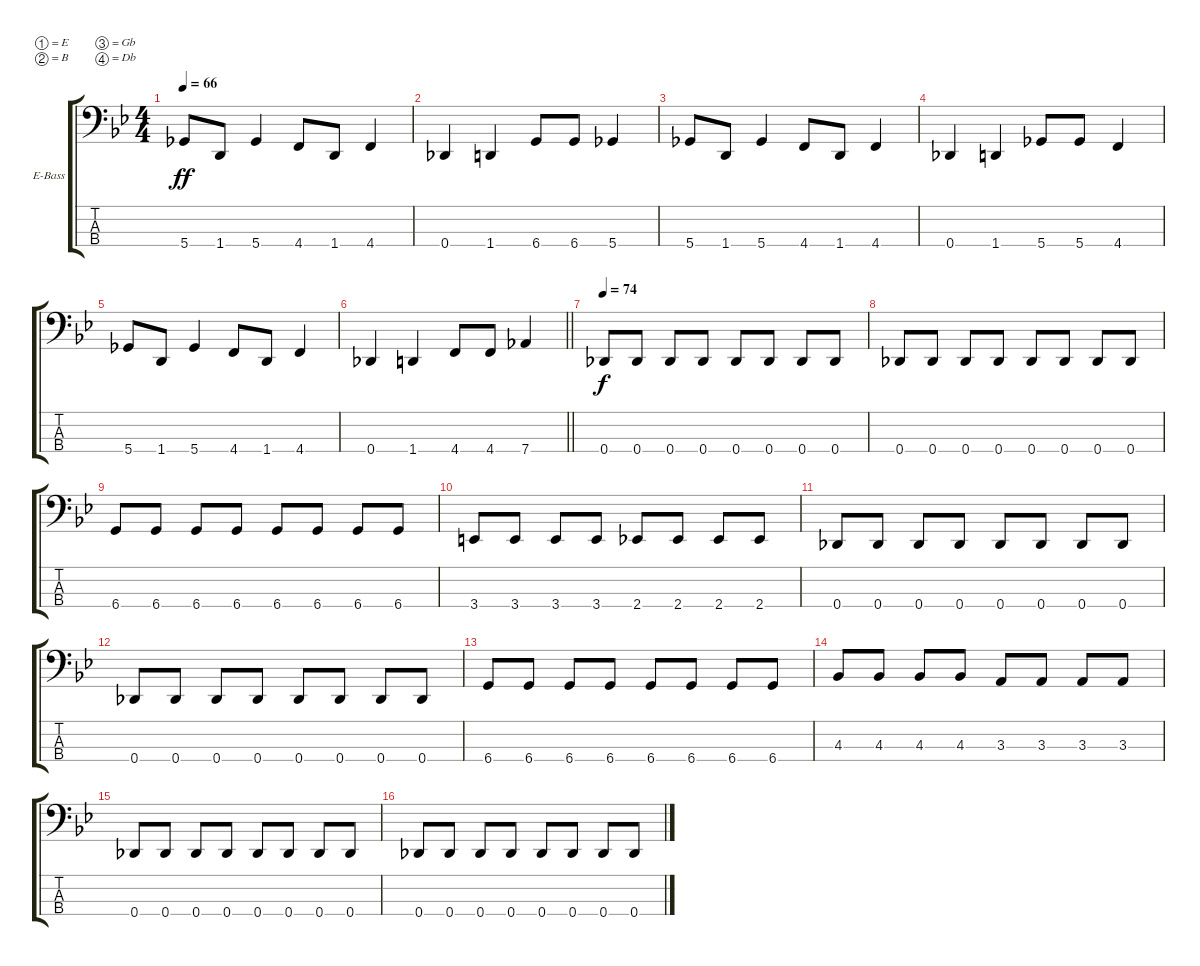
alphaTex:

\bracketExtendMode groupsimilarinstruments
\firstSystemTrackNameOrientation horizontal
\otherSystemsTrackNameOrientation horizontal
\track ("Bass" "E-Bass") {instrument electricbassfinger}
\staff {score tabs}
\tuning (E2 B1 Gb1 Db1)
\ts (4 4)
\tempo 66
\clef f4
\ks gminor
5.4.8{dy ff} 1.4.8 5.4.4 4.4.8 1.4.8 4.4.4 |
0.4.4 1.4.4 6.4.8 6.4.8 5.4.4 |
5.4.8 1.4.8 5.4.4 4.4.8 1.4.8 4.4.4 |
0.4.4 1.4.4 5.4.8 5.4.8 4.4.4 |
5.4.8 1.4.8 5.4.4 4.4.8 1.4.8 4.4.4 |
\barLineRight lightlight
0.4.4 1.4.4 4.4.8 4.4.8 7.4.4 |
\tempo 74
0.4.8{dy f} 0.4.8 0.4.8 0.4.8 0.4.8 0.4.8 0.4.8 0.4.8 |
0.4.8 0.4.8 0.4.8 0.4.8 0.4.8 0.4.8 0.4.8 0.4.8 |
6.4.8 6.4.8 6.4.8 6.4.8 6.4.8 6.4.8 6.4.8 6.4.8 |
3.4.8 3.4.8 3.4.8 3.4.8 2.4.8 2.4.8 2.4.8 2.4.8 |
0.4.8 0.4.8 0.4.8 0.4.8 0.4.8 0.4.8 0.4.8 0.4.8 |
0.4.8 0.4.8 0.4.8 0.4.8 0.4.8 0.4.8 0.4.8 0.4.8 |
6.4.8 6.4.8 6.4.8 6.4.8 6.4.8 6.4.8 6.4.8 6.4.8 |
4.3.8 4.3.8 4.3.8 4.3.8 3.3.8 3.3.8 3.3.8 3.3.8 |
0.4.8 0.4.8 0.4.8 0.4.8 0.4.8 0.4.8 0.4.8 0.4.8 |
0.4.8 0.4.8 0.4.8 0.4.8 0.4.8 0.4.8 0.4.8 0.4.8
